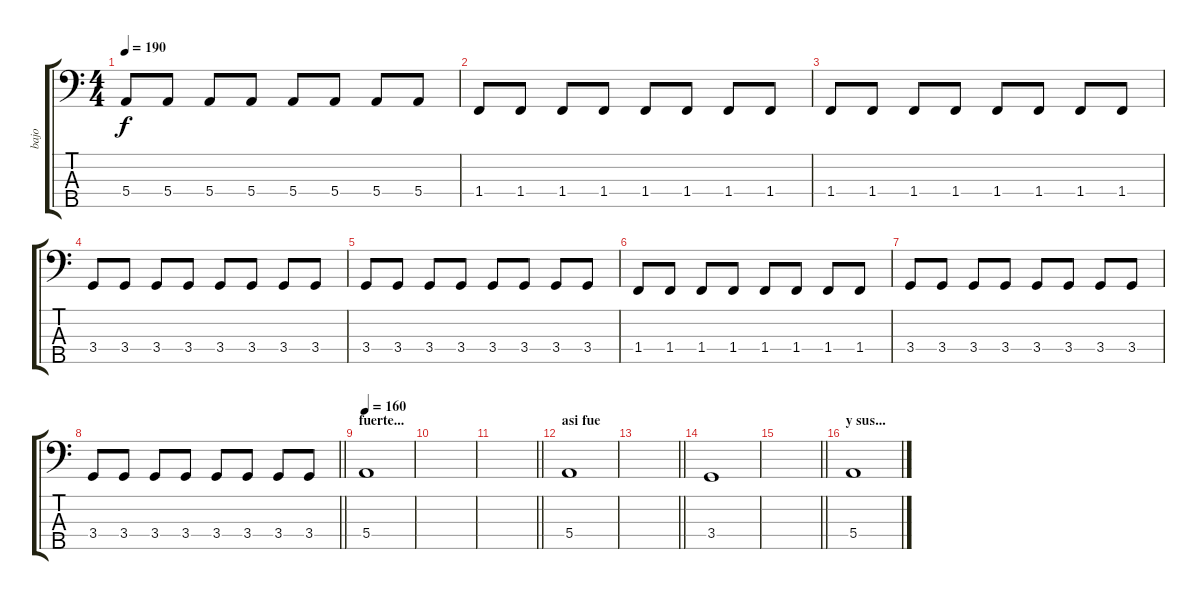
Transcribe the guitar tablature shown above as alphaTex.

\track ("bajo" "bajo") {instrument electricbassfinger}
\staff {score tabs}
\tuning (G2 D2 A1 E1 B0) {hide}
\ts (4 4)
\tempo 190
\clef f4
\ks c
5.4.8{dy f} 5.4.8 5.4.8 5.4.8 5.4.8 5.4.8 5.4.8 5.4.8 |
1.4.8 1.4.8 1.4.8 1.4.8 1.4.8 1.4.8 1.4.8 1.4.8 |
1.4.8 1.4.8 1.4.8 1.4.8 1.4.8 1.4.8 1.4.8 1.4.8 |
3.4.8 3.4.8 3.4.8 3.4.8 3.4.8 3.4.8 3.4.8 3.4.8 |
3.4.8 3.4.8 3.4.8 3.4.8 3.4.8 3.4.8 3.4.8 3.4.8 |
1.4.8 1.4.8 1.4.8 1.4.8 1.4.8 1.4.8 1.4.8 1.4.8 |
3.4.8 3.4.8 3.4.8 3.4.8 3.4.8 3.4.8 3.4.8 3.4.8 |
\barLineRight lightlight
3.4.8 3.4.8 3.4.8 3.4.8 3.4.8 3.4.8 3.4.8 3.4.8 |
\section ("" "fuerte...")
\tempo 160
5.4.1 |
|
\barLineRight lightlight
|
\section ("" "asi fue")
5.4.1 |
\barLineRight lightlight
|
\section ("" "")
3.4.1 |
\barLineRight lightlight
|
\section ("" "y sus...")
5.4.1
